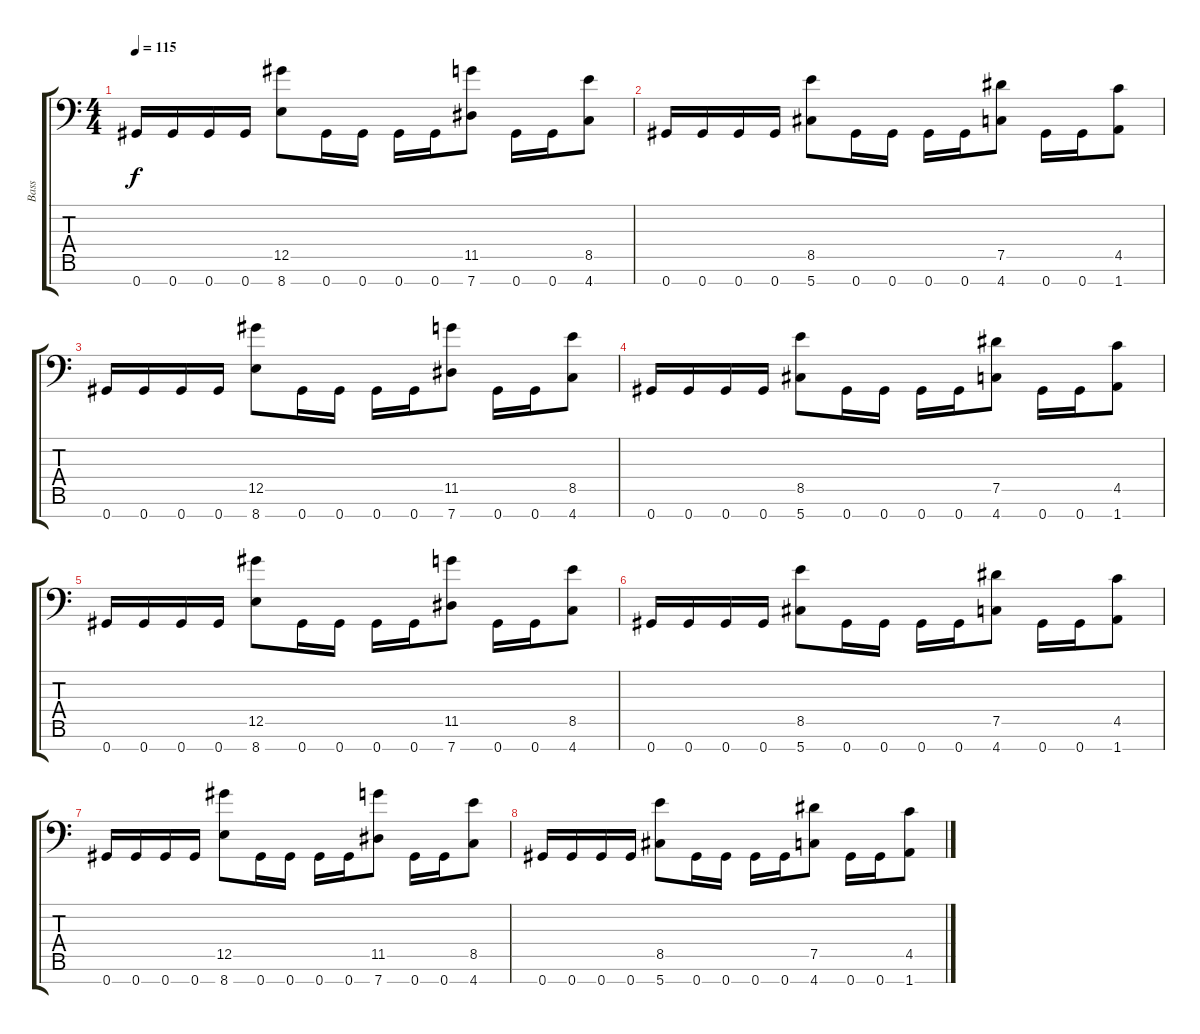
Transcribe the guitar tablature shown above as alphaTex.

\track ("Bass" "Bass") {instrument fretlessbass}
\staff {score tabs}
\tuning (Eb4 Bb3 F3 Db3 Ab2 Eb2 Ab1) {hide}
\ts (4 4)
\tempo 115
\clef f4
\ks c
0.7.16{dy f} 0.7.16 0.7.16 0.7.16 (12.5 8.7).8 0.7.16 0.7.16 0.7.16 0.7.16 (11.5 7.7).8 0.7.16 0.7.16 (8.5 4.7).8 |
0.7.16 0.7.16 0.7.16 0.7.16 (8.5 5.7).8 0.7.16 0.7.16 0.7.16 0.7.16 (7.5 4.7).8 0.7.16 0.7.16 (4.5 1.7).8 |
0.7.16 0.7.16 0.7.16 0.7.16 (12.5 8.7).8 0.7.16 0.7.16 0.7.16 0.7.16 (11.5 7.7).8 0.7.16 0.7.16 (8.5 4.7).8 |
0.7.16 0.7.16 0.7.16 0.7.16 (8.5 5.7).8 0.7.16 0.7.16 0.7.16 0.7.16 (7.5 4.7).8 0.7.16 0.7.16 (4.5 1.7).8 |
0.7.16 0.7.16 0.7.16 0.7.16 (12.5 8.7).8 0.7.16 0.7.16 0.7.16 0.7.16 (11.5 7.7).8 0.7.16 0.7.16 (8.5 4.7).8 |
0.7.16 0.7.16 0.7.16 0.7.16 (8.5 5.7).8 0.7.16 0.7.16 0.7.16 0.7.16 (7.5 4.7).8 0.7.16 0.7.16 (4.5 1.7).8 |
0.7.16 0.7.16 0.7.16 0.7.16 (12.5 8.7).8 0.7.16 0.7.16 0.7.16 0.7.16 (11.5 7.7).8 0.7.16 0.7.16 (8.5 4.7).8 |
0.7.16 0.7.16 0.7.16 0.7.16 (8.5 5.7).8 0.7.16 0.7.16 0.7.16 0.7.16 (7.5 4.7).8 0.7.16 0.7.16 (4.5 1.7).8
